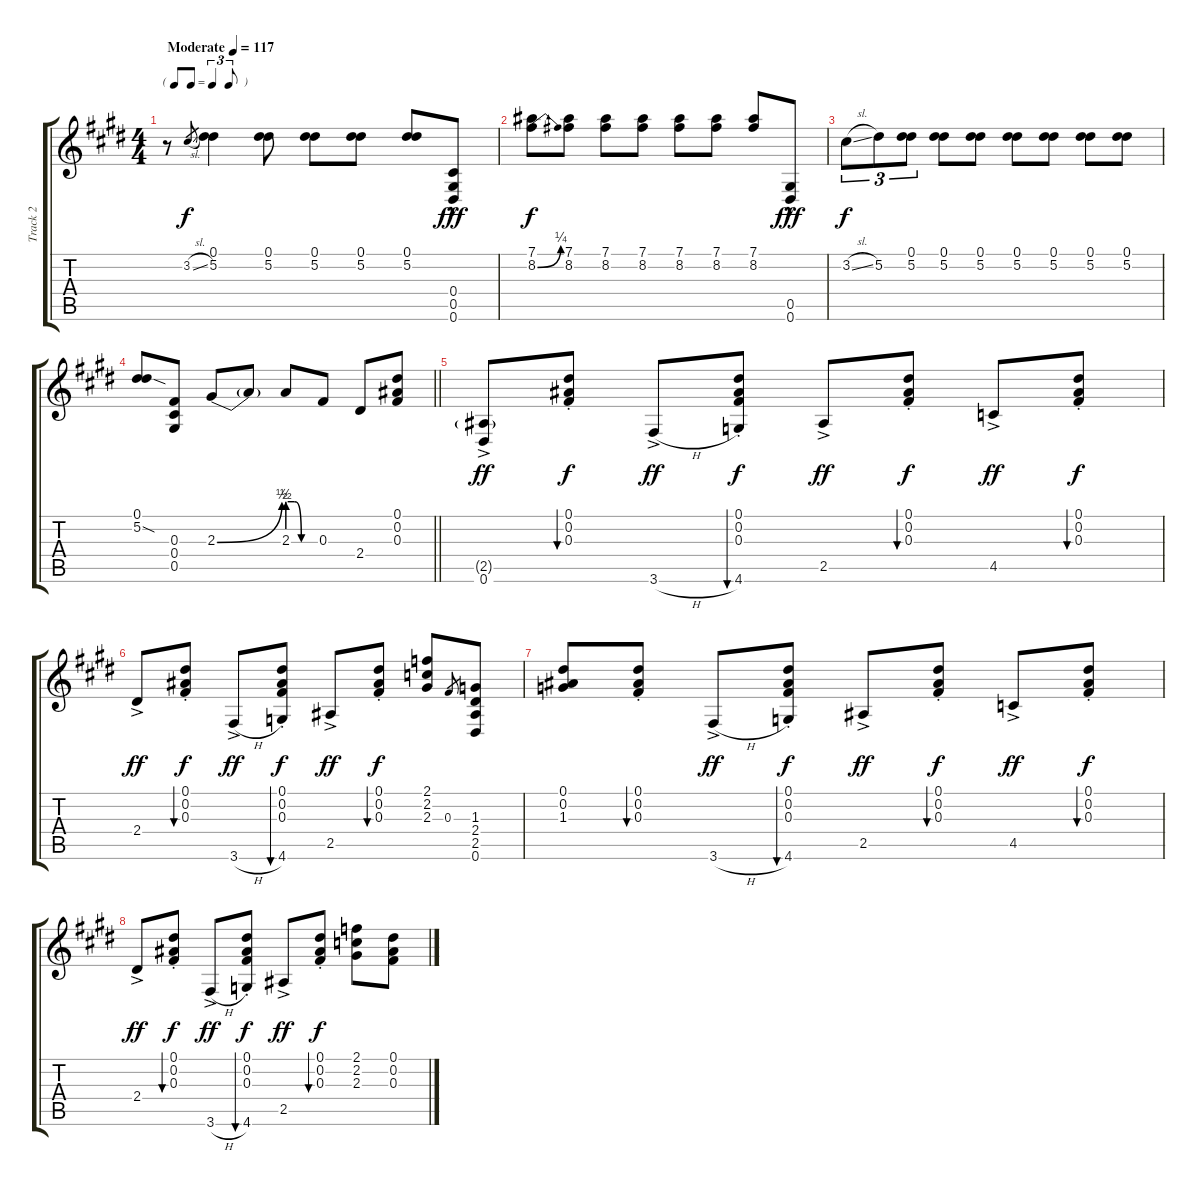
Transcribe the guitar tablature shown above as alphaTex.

\track ("Track 2" "Track 2") {instrument electricguitarjazz}
\staff {score tabs}
\tuning (Eb4 Bb3 Gb3 Db3 Ab2 Eb2) {hide}
\ts (4 4)
\tf triplet8th
\tempo (117 "Moderate")
\clef g2
\ks e
r.8{dy f instrument electricguitarjazz} 3.2{sl}.8{gr} (0.1 5.2).4 (0.1 5.2).8 (0.1 5.2).8 (0.1 5.2).8 (0.1 5.2).8 (0.4{hac} 0.5{hac} 0.6{hac}).8{dy fff} |
(7.1 8.2{be (bend 0 0 60 1)}).8{dy f} (7.1 8.2).8 (7.1 8.2).8 (7.1 8.2).8 (7.1 8.2).8 (7.1 8.2).8 (7.1 8.2).8 (0.5{hac} 0.6{hac}).8{dy fff} |
3.2{sl}.8{tu (3 2) dy f} 5.2.8{tu (3 2)} (0.1 5.2).8{tu (3 2)} (0.1 5.2).8 (0.1 5.2).8 (0.1 5.2).8 (0.1 5.2).8 (0.1 5.2).8 (0.1 5.2).8 |
\barLineRight lightlight
(0.1 5.2{sod}).8 (0.3 0.4 0.5).8 2.3{be (bend 0 0 60 2)}.8 2.3{t}.8 2.3{be (custom 0 2 15 2 30 0 60 0)}.8 0.3.8 2.4.8 (0.1 0.2 0.3).8 |
(2.5{g} 0.6{ac}).8{dy ff} (0.1{st} 0.2{st} 0.3{st}).8{bu 120 dy f} 3.6{h ac}.8{dy ff} (0.1{st} 0.2{st} 0.3{st} 4.6).8{bu 120 dy f} 2.5{ac}.8{dy ff} (0.1{st} 0.2{st} 0.3{st}).8{bu 120 dy f} 4.5{ac}.8{dy ff} (0.1{st} 0.2{st} 0.3{st}).8{bu 120 dy f} |
2.4{ac}.8{dy ff} (0.1{st} 0.2{st} 0.3{st}).8{bu 120 dy f} 3.6{h ac}.8{dy ff} (0.1{st} 0.2{st} 0.3{st} 4.6).8{bu 120 dy f} 2.5{ac}.8{dy ff} (0.1{st} 0.2{st} 0.3{st}).8{bu 120 dy f} (2.1 2.2 2.3).8 0.3.8{gr} (1.3 2.4 2.5 0.6).8 |
(0.1 0.2 1.3).8 (0.1{st} 0.2{st} 0.3{st}).8{bu 120} 3.6{h ac}.8{dy ff} (0.1{st} 0.2{st} 0.3{st} 4.6).8{bu 120 dy f} 2.5{ac}.8{dy ff} (0.1{st} 0.2{st} 0.3{st}).8{bu 120 dy f} 4.5{ac}.8{dy ff} (0.1{st} 0.2{st} 0.3{st}).8{bu 120 dy f} |
2.4{ac}.8{dy ff} (0.1{st} 0.2{st} 0.3{st}).8{bu 120 dy f} 3.6{h ac}.8{dy ff} (0.1{st} 0.2{st} 0.3{st} 4.6).8{bu 120 dy f} 2.5{ac}.8{dy ff} (0.1{st} 0.2{st} 0.3{st}).8{bu 120 dy f} (2.1 2.2 2.3).8 (0.1 0.2 0.3).8
